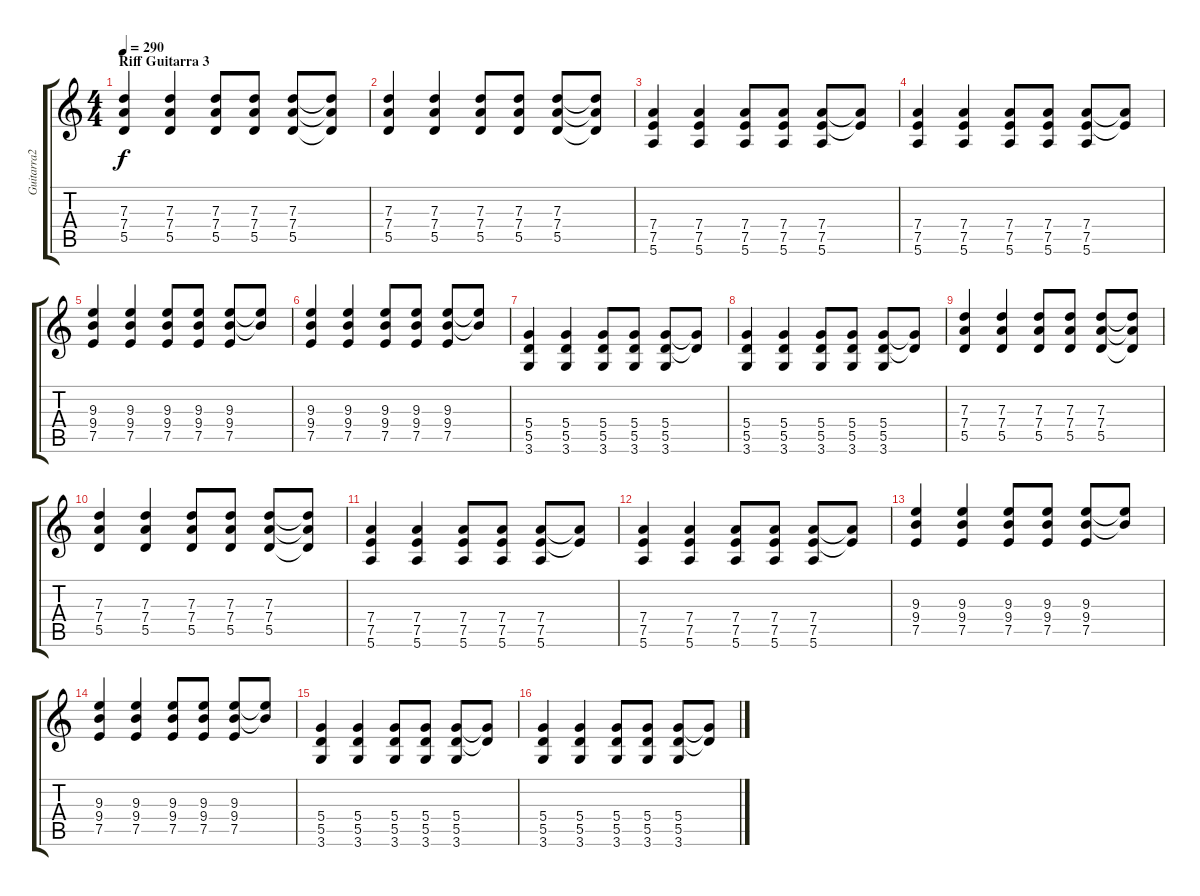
\track ("Guitarra2" "Guitarra2") {instrument overdrivenguitar}
\staff {score tabs}
\tuning (E4 B3 G3 D3 A2 E2) {hide}
\ts (4 4)
\section ("" "Riff Guitarra 3")
\tempo 290
\clef g2
\ks c
(7.3 7.4 5.5).4{dy f} (7.3 7.4 5.5).4 (7.3 7.4 5.5).8 (7.3 7.4 5.5).8 (7.3 7.4 5.5).8 (7.3{t} 7.4{t} 5.5{t}).8 |
(7.3 7.4 5.5).4 (7.3 7.4 5.5).4 (7.3 7.4 5.5).8 (7.3 7.4 5.5).8 (7.3 7.4 5.5).8 (7.3{t} 7.4{t} 5.5{t}).8 |
(7.4 7.5 5.6).4 (7.4 7.5 5.6).4 (7.4 7.5 5.6).8 (7.4 7.5 5.6).8 (7.4 7.5 5.6).8 (7.4{t} 7.5{t}).8 |
(7.4 7.5 5.6).4 (7.4 7.5 5.6).4 (7.4 7.5 5.6).8 (7.4 7.5 5.6).8 (7.4 7.5 5.6).8 (7.4{t} 7.5{t}).8 |
(9.3 9.4 7.5).4 (9.3 9.4 7.5).4 (9.3 9.4 7.5).8 (9.3 9.4 7.5).8 (9.3 9.4 7.5).8 (9.3{t} 9.4{t}).8 |
(9.3 9.4 7.5).4 (9.3 9.4 7.5).4 (9.3 9.4 7.5).8 (9.3 9.4 7.5).8 (9.3 9.4 7.5).8 (9.3{t} 9.4{t}).8 |
(5.4 5.5 3.6).4 (5.4 5.5 3.6).4 (5.4 5.5 3.6).8 (5.4 5.5 3.6).8 (5.4 5.5 3.6).8 (5.4{t} 5.5{t}).8 |
(5.4 5.5 3.6).4 (5.4 5.5 3.6).4 (5.4 5.5 3.6).8 (5.4 5.5 3.6).8 (5.4 5.5 3.6).8 (5.4{t} 5.5{t}).8 |
(7.3 7.4 5.5).4 (7.3 7.4 5.5).4 (7.3 7.4 5.5).8 (7.3 7.4 5.5).8 (7.3 7.4 5.5).8 (7.3{t} 7.4{t} 5.5{t}).8 |
(7.3 7.4 5.5).4 (7.3 7.4 5.5).4 (7.3 7.4 5.5).8 (7.3 7.4 5.5).8 (7.3 7.4 5.5).8 (7.3{t} 7.4{t} 5.5{t}).8 |
(7.4 7.5 5.6).4 (7.4 7.5 5.6).4 (7.4 7.5 5.6).8 (7.4 7.5 5.6).8 (7.4 7.5 5.6).8 (7.4{t} 7.5{t}).8 |
(7.4 7.5 5.6).4 (7.4 7.5 5.6).4 (7.4 7.5 5.6).8 (7.4 7.5 5.6).8 (7.4 7.5 5.6).8 (7.4{t} 7.5{t}).8 |
(9.3 9.4 7.5).4 (9.3 9.4 7.5).4 (9.3 9.4 7.5).8 (9.3 9.4 7.5).8 (9.3 9.4 7.5).8 (9.3{t} 9.4{t}).8 |
(9.3 9.4 7.5).4 (9.3 9.4 7.5).4 (9.3 9.4 7.5).8 (9.3 9.4 7.5).8 (9.3 9.4 7.5).8 (9.3{t} 9.4{t}).8 |
(5.4 5.5 3.6).4 (5.4 5.5 3.6).4 (5.4 5.5 3.6).8 (5.4 5.5 3.6).8 (5.4 5.5 3.6).8 (5.4{t} 5.5{t}).8 |
(5.4 5.5 3.6).4 (5.4 5.5 3.6).4 (5.4 5.5 3.6).8 (5.4 5.5 3.6).8 (5.4 5.5 3.6).8 (5.4{t} 5.5{t}).8
